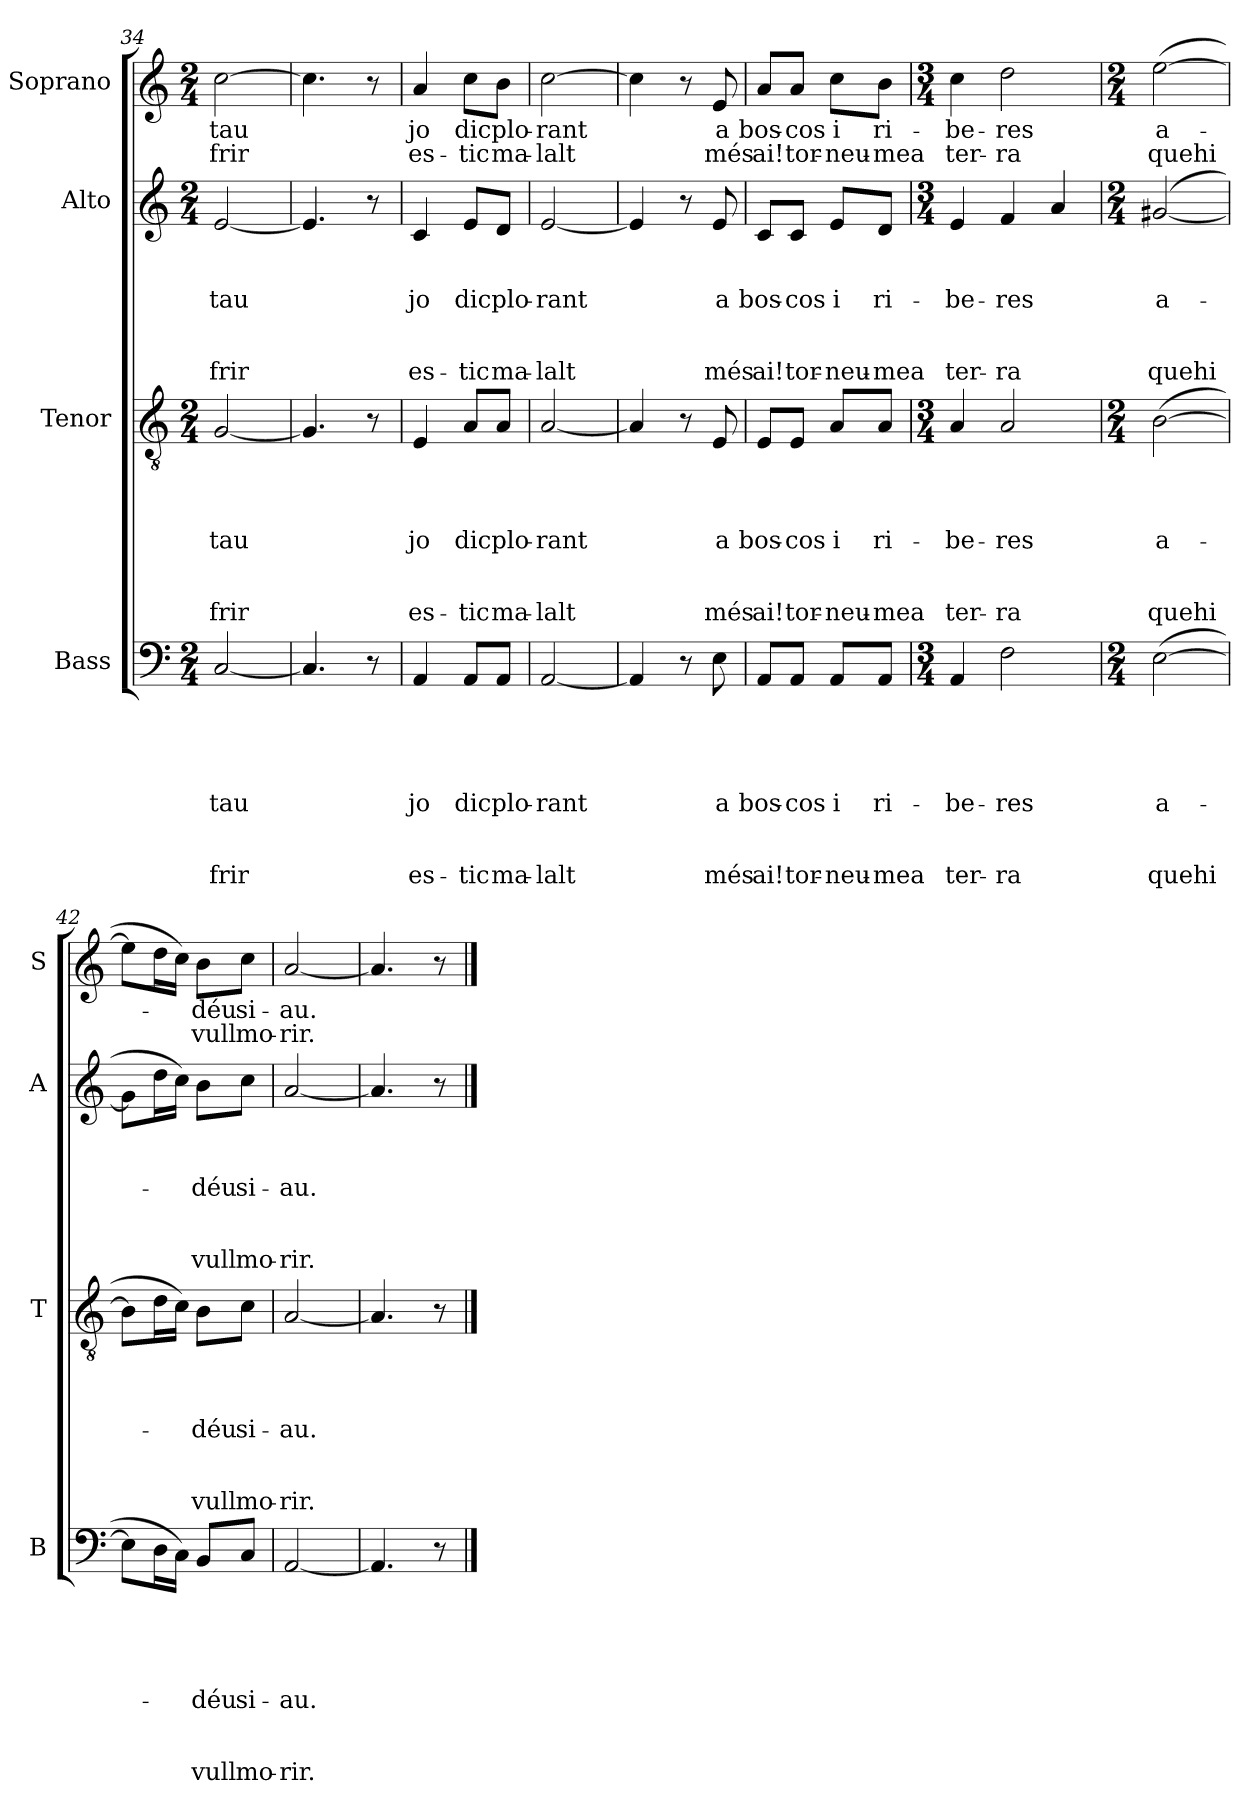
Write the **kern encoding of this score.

**kern	**text	**text	**text	**text	**text	**text	**text	**text	**kern	**text	**text	**text	**text	**text	**text	**text	**kern	**text	**text	**text	**text	**text	**text	**kern	**text	**text
*part4	*part4	*part4	*part4	*part4	*part4	*part4	*part4	*part4	*part3	*part3	*part3	*part3	*part3	*part3	*part3	*part3	*part2	*part2	*part2	*part2	*part2	*part2	*part2	*part1	*part1	*part1
*staff4	*staff4	*staff4	*staff4	*staff4	*staff4	*staff4	*staff4	*staff4	*staff3	*staff3	*staff3	*staff3	*staff3	*staff3	*staff3	*staff3	*staff2	*staff2	*staff2	*staff2	*staff2	*staff2	*staff2	*staff1	*staff1	*staff1
*I"Bass	*	*	*	*	*	*	*	*	*I"Tenor	*	*	*	*	*	*	*	*I"Alto	*	*	*	*	*	*	*I"Soprano	*	*
*I'B	*	*	*	*	*	*	*	*	*I'T	*	*	*	*	*	*	*	*I'A	*	*	*	*	*	*	*I'S	*	*
*clefF4	*	*	*	*	*	*	*	*	*clefGv2	*	*	*	*	*	*	*	*clefG2	*	*	*	*	*	*	*clefG2	*	*
*k[]	*	*	*	*	*	*	*	*	*k[]	*	*	*	*	*	*	*	*k[]	*	*	*	*	*	*	*k[]	*	*
*a:	*	*	*	*	*	*	*	*	*a:	*	*	*	*	*	*	*	*a:	*	*	*	*	*	*	*a:	*	*
*M2/4	*	*	*	*	*	*	*	*	*M2/4	*	*	*	*	*	*	*	*M2/4	*	*	*	*	*	*	*M2/4	*	*
=34	=34	=34	=34	=34	=34	=34	=34	=34	=34	=34	=34	=34	=34	=34	=34	=34	=34	=34	=34	=34	=34	=34	=34	=34	=34	=34
[2C/	.	.	.	.	-tau	.	.	-frir	[2G/	.	.	.	-tau	.	.	-frir	[2e/	.	.	-tau	.	.	-frir	[2cc\	-tau	-frir
=35	=35	=35	=35	=35	=35	=35	=35	=35	=35	=35	=35	=35	=35	=35	=35	=35	=35	=35	=35	=35	=35	=35	=35	=35	=35	=35
4.C/]	.	.	.	.	.	.	.	.	4.G/]	.	.	.	.	.	.	.	4.e/]	.	.	.	.	.	.	4.cc\]	.	.
8r	.	.	.	.	.	.	.	.	8r	.	.	.	.	.	.	.	8r	.	.	.	.	.	.	8r	.	.
=36	=36	=36	=36	=36	=36	=36	=36	=36	=36	=36	=36	=36	=36	=36	=36	=36	=36	=36	=36	=36	=36	=36	=36	=36	=36	=36
4AA/	.	.	.	.	jo	.	.	es-	4E/	.	.	.	jo	.	.	es-	4c/	.	.	jo	.	.	es-	4a/	jo	es-
8AA/L	.	.	.	.	dic	.	.	-tic	8A/L	.	.	.	dic	.	.	-tic	8e/L	.	.	dic	.	.	-tic	8cc\L	dic	-tic
8AA/J	.	.	.	.	plo-	.	.	ma-	8A/J	.	.	.	plo-	.	.	ma-	8d/J	.	.	plo-	.	.	ma-	8b\J	plo-	ma-
=37	=37	=37	=37	=37	=37	=37	=37	=37	=37	=37	=37	=37	=37	=37	=37	=37	=37	=37	=37	=37	=37	=37	=37	=37	=37	=37
[2AA/	.	.	.	.	-rant	.	.	-lalt	[2A/	.	.	.	-rant	.	.	-lalt	[2e/	.	.	-rant	.	.	-lalt	[2cc\	-rant	-lalt
!!LO:LB:g=z
=38	=38	=38	=38	=38	=38	=38	=38	=38	=38	=38	=38	=38	=38	=38	=38	=38	=38	=38	=38	=38	=38	=38	=38	=38	=38	=38
4AA/]	.	.	.	.	.	.	.	.	4A/]	.	.	.	.	.	.	.	4e/]	.	.	.	.	.	.	4cc\]	.	.
8r	.	.	.	.	.	.	.	.	8r	.	.	.	.	.	.	.	8r	.	.	.	.	.	.	8r	.	.
8E\	.	.	.	.	a	.	.	més	8E/	.	.	.	a	.	.	més	8e/	.	.	a	.	.	més	8e/	a	més
=39	=39	=39	=39	=39	=39	=39	=39	=39	=39	=39	=39	=39	=39	=39	=39	=39	=39	=39	=39	=39	=39	=39	=39	=39	=39	=39
8AA/L	.	.	.	.	bos-	.	.	ai!	8E/L	.	.	.	bos-	.	.	ai!	8c/L	.	.	bos-	.	.	ai!	8a/L	bos-	ai!
8AA/J	.	.	.	.	-cos	.	.	tor-	8E/J	.	.	.	-cos	.	.	tor-	8c/J	.	.	-cos	.	.	tor-	8a/J	-cos	tor-
8AA/L	.	.	.	.	i	.	.	-neu-	8A/L	.	.	.	i	.	.	-neu-	8e/L	.	.	i	.	.	-neu-	8cc\L	i	-neu-
8AA/J	.	.	.	.	ri-	.	.	-mea	8A/J	.	.	.	ri-	.	.	-mea	8d/J	.	.	ri-	.	.	-mea	8b\J	ri-	-mea
=40	=40	=40	=40	=40	=40	=40	=40	=40	=40	=40	=40	=40	=40	=40	=40	=40	=40	=40	=40	=40	=40	=40	=40	=40	=40	=40
*M3/4	*	*	*	*	*	*	*	*	*M3/4	*	*	*	*	*	*	*	*M3/4	*	*	*	*	*	*	*M3/4	*	*
4AA/	.	.	.	.	-be-	.	.	ter-	4A/	.	.	.	-be-	.	.	ter-	4e/	.	.	-be-	.	.	ter-	4cc\	-be-	ter-
2F\	.	.	.	.	-res	.	.	-ra	2A/	.	.	.	-res	.	.	-ra	4f/	.	.	-res	.	.	-ra	2dd\	-res	-ra
.	.	.	.	.	.	.	.	.	.	.	.	.	.	.	.	.	4a/	.	.	.	.	.	.	.	.	.
=41	=41	=41	=41	=41	=41	=41	=41	=41	=41	=41	=41	=41	=41	=41	=41	=41	=41	=41	=41	=41	=41	=41	=41	=41	=41	=41
*M2/4	*	*	*	*	*	*	*	*	*M2/4	*	*	*	*	*	*	*	*M2/4	*	*	*	*	*	*	*M2/4	*	*
([2E\	.	.	.	.	a-	.	.	quehi	([2B\	.	.	.	a-	.	.	quehi	([2g#X/	.	.	a-	.	.	quehi	([2ee\	a-	quehi
=42	=42	=42	=42	=42	=42	=42	=42	=42	=42	=42	=42	=42	=42	=42	=42	=42	=42	=42	=42	=42	=42	=42	=42	=42	=42	=42
8E\L]	.	.	.	.	.	.	.	.	8B\L]	.	.	.	.	.	.	.	8g#\L]	.	.	.	.	.	.	8ee\L]	.	.
16D\L	.	.	.	.	.	.	.	.	16d\L	.	.	.	.	.	.	.	16dd\L	.	.	.	.	.	.	16dd\L	.	.
16C\JJ)	.	.	.	.	.	.	.	.	16c\JJ)	.	.	.	.	.	.	.	16cc\JJ)	.	.	.	.	.	.	16cc\JJ)	.	.
8BB/L	.	.	.	.	-déu	.	.	vull	8B\L	.	.	.	-déu	.	.	vull	8b\L	.	.	-déu	.	.	vull	8b\L	-déu	vull
8C/J	.	.	.	.	si-	.	.	mo-	8c\J	.	.	.	si-	.	.	mo-	8cc\J	.	.	si-	.	.	mo-	8cc\J	si-	mo-
=43	=43	=43	=43	=43	=43	=43	=43	=43	=43	=43	=43	=43	=43	=43	=43	=43	=43	=43	=43	=43	=43	=43	=43	=43	=43	=43
[2AA/	.	.	.	.	-au.	.	.	-rir.	[2A/	.	.	.	-au.	.	.	-rir.	[2a/	.	.	-au.	.	.	-rir.	[2a/	-au.	-rir.
=44	=44	=44	=44	=44	=44	=44	=44	=44	=44	=44	=44	=44	=44	=44	=44	=44	=44	=44	=44	=44	=44	=44	=44	=44	=44	=44
4.AA/]	.	.	.	.	.	.	.	.	4.A/]	.	.	.	.	.	.	.	4.a/]	.	.	.	.	.	.	4.a/]	.	.
8r	.	.	.	.	.	.	.	.	8r	.	.	.	.	.	.	.	8r	.	.	.	.	.	.	8r	.	.
==	==	==	==	==	==	==	==	==	==	==	==	==	==	==	==	==	==	==	==	==	==	==	==	==	==	==
*-	*-	*-	*-	*-	*-	*-	*-	*-	*-	*-	*-	*-	*-	*-	*-	*-	*-	*-	*-	*-	*-	*-	*-	*-	*-	*-
